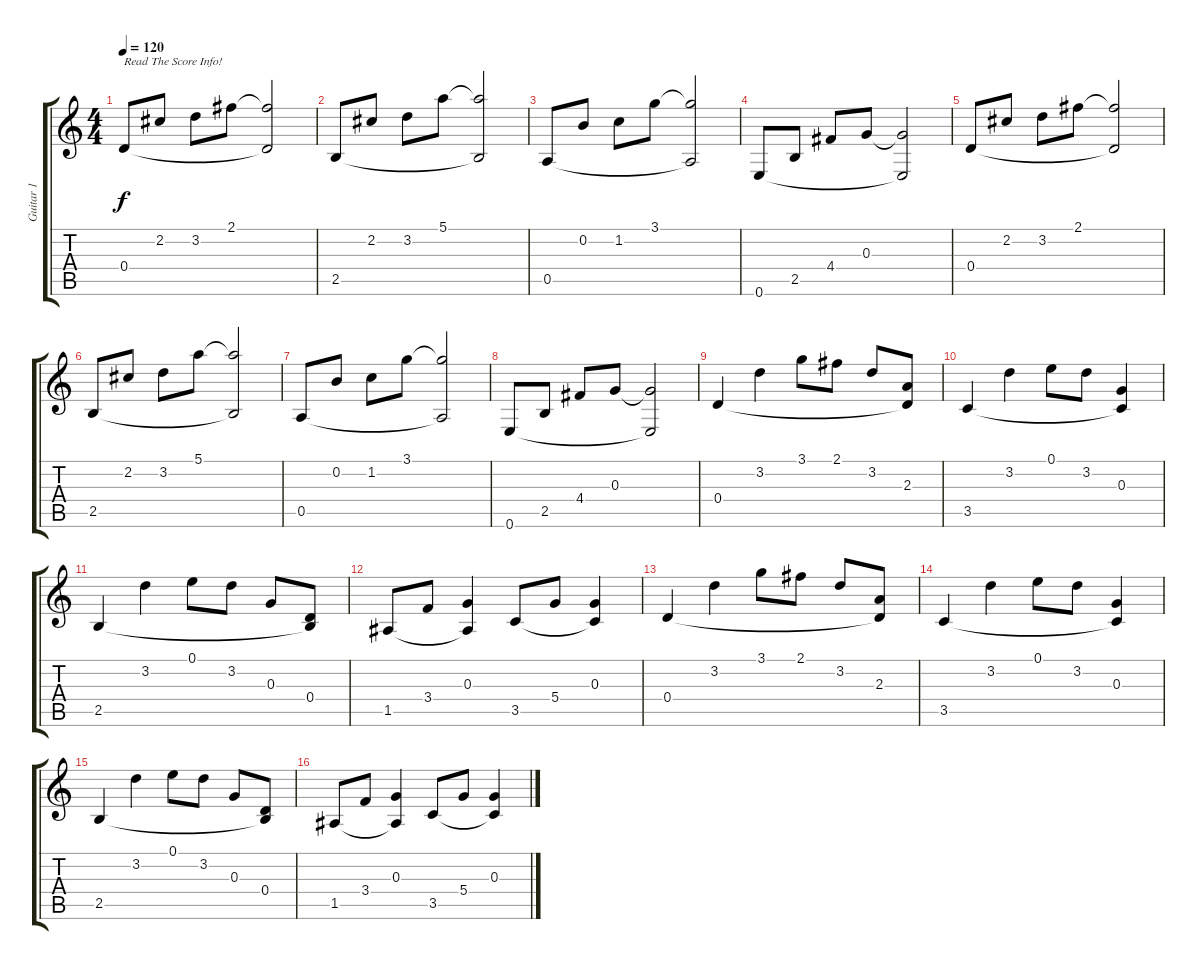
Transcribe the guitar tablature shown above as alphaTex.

\track ("Guitar 1" "Guitar 1") {instrument distortionguitar}
\staff {score tabs}
\tuning (E4 B3 G3 D3 A2 E2) {hide}
\ts (4 4)
\tempo 120
\clef g2
\ks c
0.4.8{txt "Read The Score Info!" dy f instrument distortionguitar} 2.2.8 3.2.8 2.1.8 (2.1{t} 0.4{t}).2 |
2.5.8 2.2.8 3.2.8 5.1.8 (5.1{t} 2.5{t}).2 |
0.5.8 0.2.8 1.2.8 3.1.8 (3.1{t} 0.5{t}).2 |
0.6.8 2.5.8 4.4.8 0.3.8 (0.3{t} 0.6{t}).2 |
0.4.8 2.2.8 3.2.8 2.1.8 (2.1{t} 0.4{t}).2 |
2.5.8 2.2.8 3.2.8 5.1.8 (5.1{t} 2.5{t}).2 |
0.5.8 0.2.8 1.2.8 3.1.8 (3.1{t} 0.5{t}).2 |
0.6.8 2.5.8 4.4.8 0.3.8 (0.3{t} 0.6{t}).2 |
0.4.4 3.2.4 3.1.8 2.1.8 3.2.8 (2.3 0.4{t}).8 |
3.5.4 3.2.4 0.1.8 3.2.8 (0.3 3.5{t}).4 |
2.5.4 3.2.4 0.1.8 3.2.8 0.3.8 (0.4 2.5{t}).8 |
1.5.8 3.4.8 (0.3 1.5{t}).4 3.5.8 5.4.8 (0.3 3.5{t}).4 |
0.4.4 3.2.4 3.1.8 2.1.8 3.2.8 (2.3 0.4{t}).8 |
3.5.4 3.2.4 0.1.8 3.2.8 (0.3 3.5{t}).4 |
2.5.4 3.2.4 0.1.8 3.2.8 0.3.8 (0.4 2.5{t}).8 |
1.5.8 3.4.8 (0.3 1.5{t}).4 3.5.8 5.4.8 (0.3 3.5{t}).4
